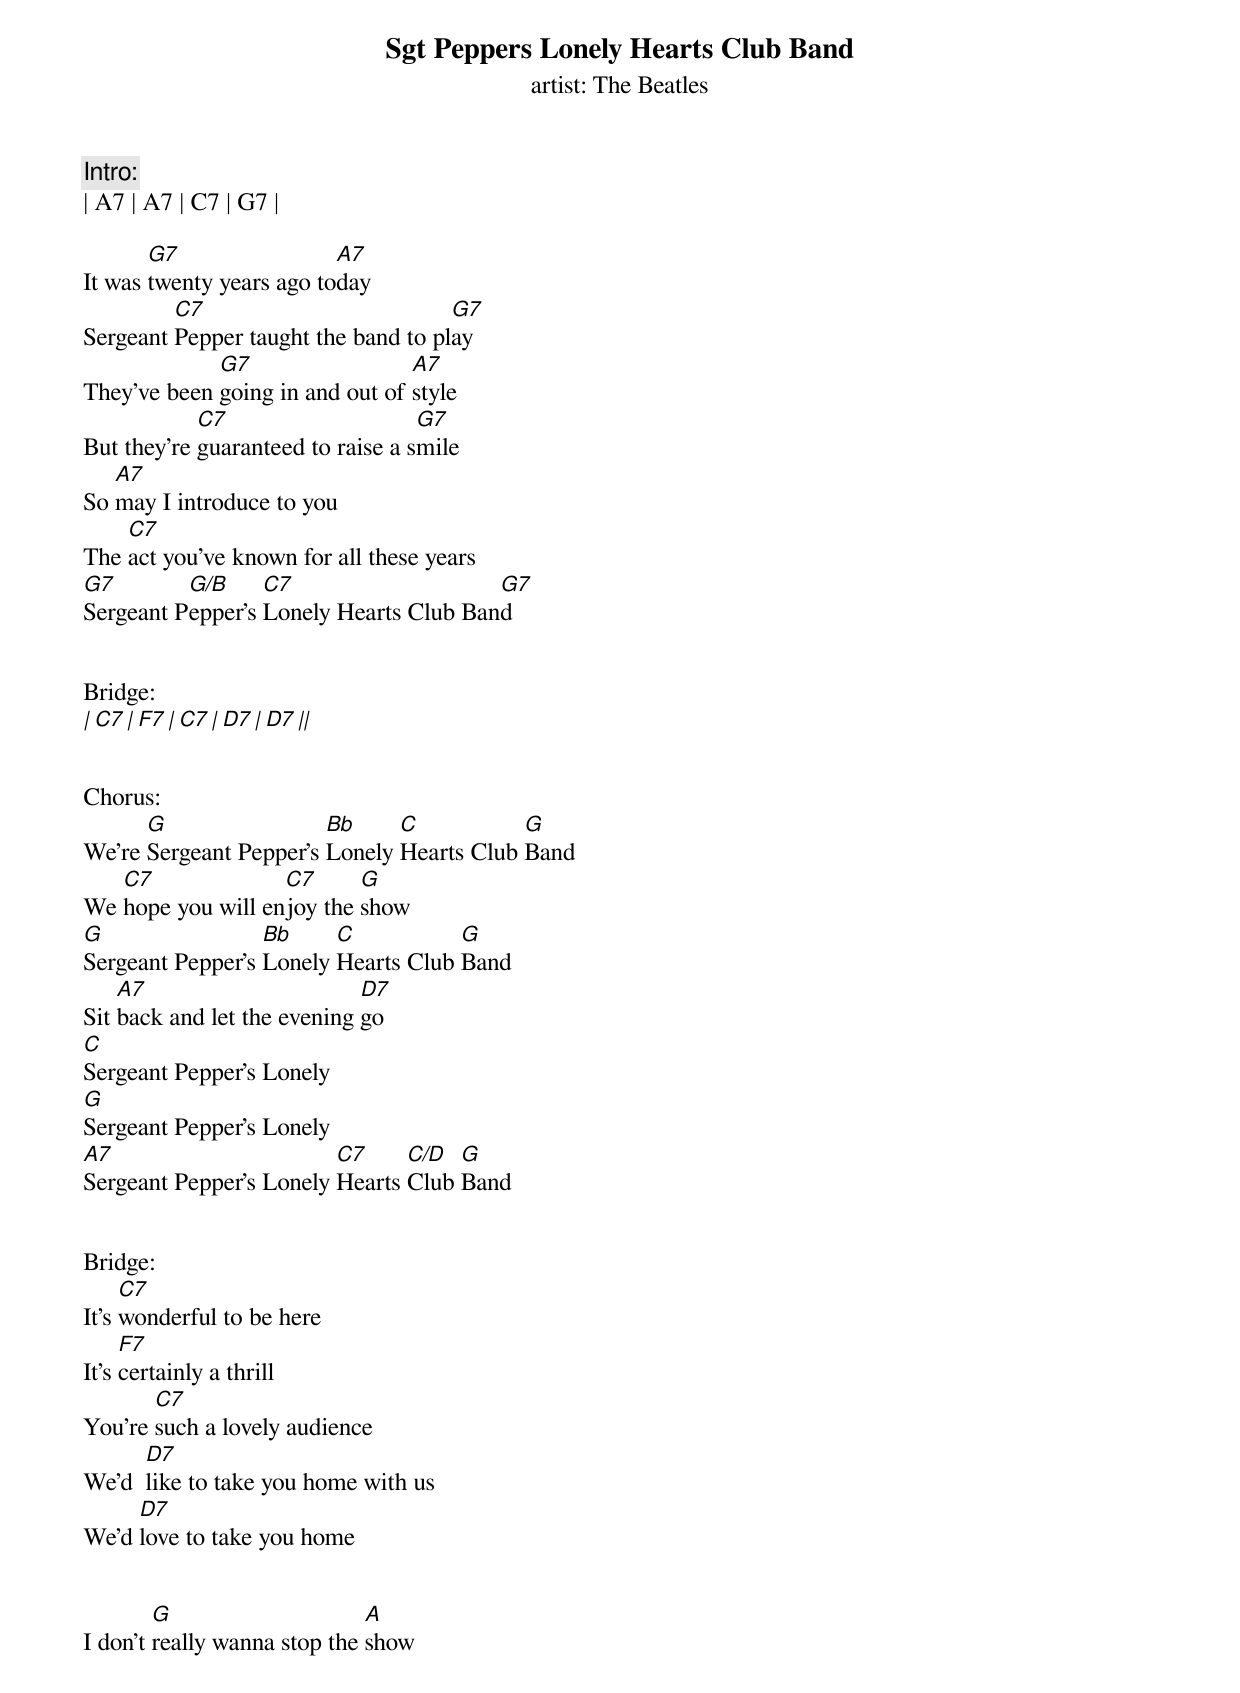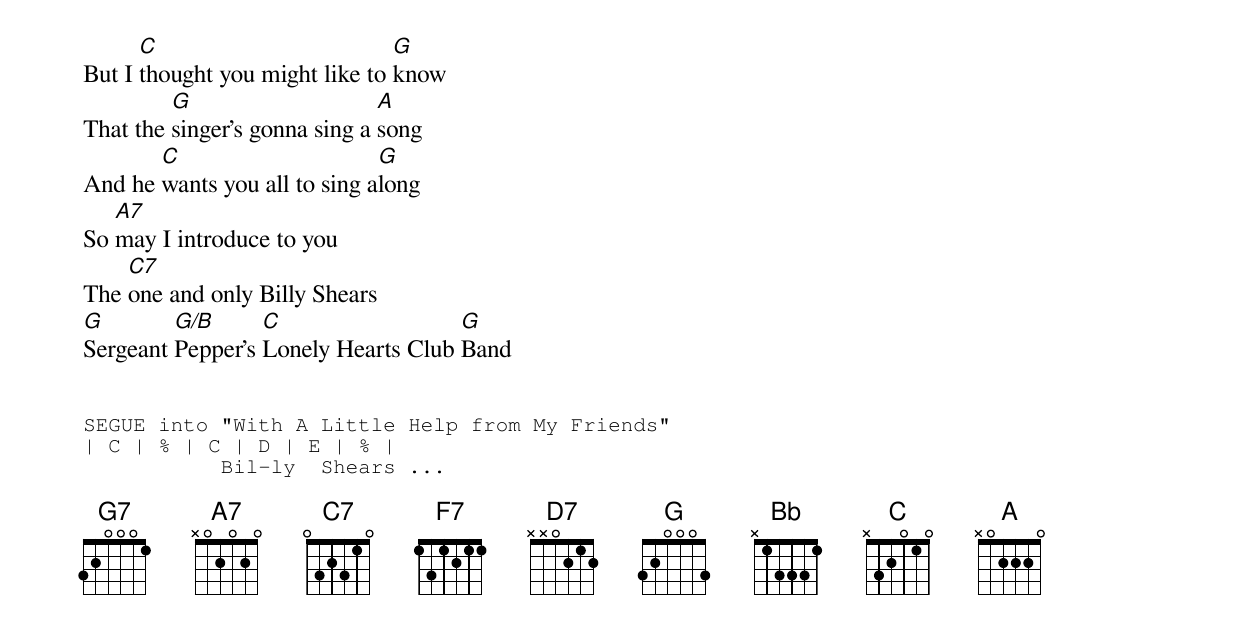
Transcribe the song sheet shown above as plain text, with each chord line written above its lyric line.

Sgt Peppers Lonely Hearts Club Band
artist: The Beatles


Intro:
| A7 | A7 | C7 | G7 |

       G7                 A7
It was twenty years ago today
         C7                          G7
Sergeant Pepper taught the band to play
             G7                  A7
They've been going in and out of style
            C7                     G7
But they're guaranteed to raise a smile
   A7
So may I introduce to you
    C7
The act you've known for all these years
G7        G/B     C7                    G7
Sergeant Pepper's Lonely Hearts Club Band


Bridge:
| C7  | F7    | C7    | D7    | D7 ||


Chorus:
      G                 Bb     C           G
We're Sergeant Pepper's Lonely Hearts Club Band
   C7              C7      G
We hope you will enjoy the show
G                 Bb     C           G
Sergeant Pepper's Lonely Hearts Club Band
    A7                       D7
Sit back and let the evening go
C
Sergeant Pepper's Lonely
G
Sergeant Pepper's Lonely
A7                       C7     C/D  G
Sergeant Pepper's Lonely Hearts Club Band


Bridge:
     C7
It's wonderful to be here
     F7
It's certainly a thrill
       C7
You're such a lovely audience
      D7
We'd  like to take you home with us
     D7
We'd love to take you home


        G                     A
I don't really wanna stop the show
      C                         G
But I thought you might like to know
         G                     A
That the singer's gonna sing a song
       C                      G
And he wants you all to sing along
   A7
So may I introduce to you
    C7
The one and only Billy Shears
G        G/B      C                  G
Sergeant Pepper's Lonely Hearts Club Band


SEGUE into "With A Little Help from My Friends"
| C | % | C | D | E | % |
           Bil-ly  Shears ...
